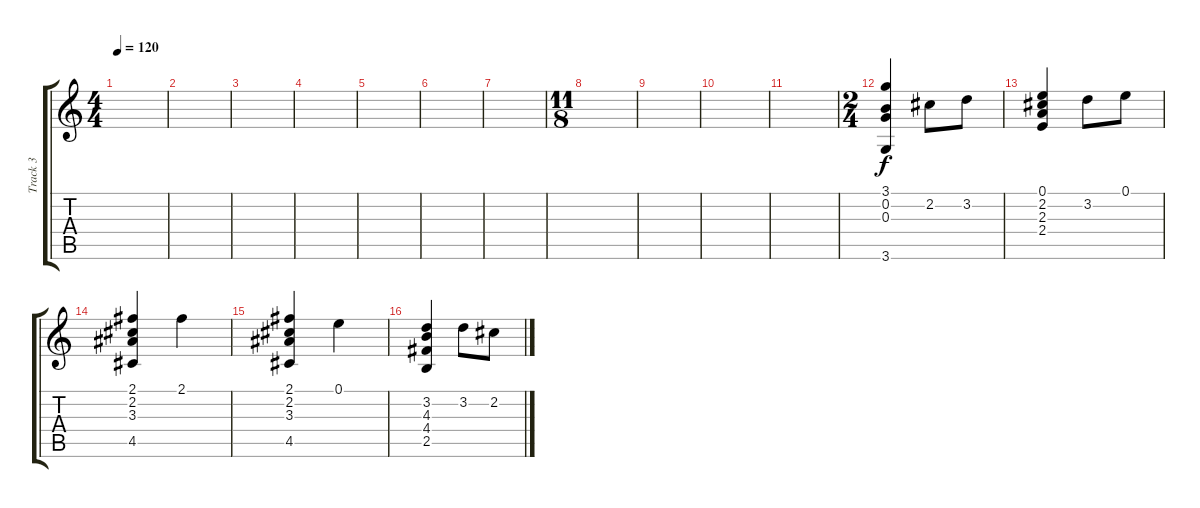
\track ("Track 3" "Track 3") {instrument electricguitarclean}
\staff {score tabs}
\tuning (E4 B3 G3 D3 A2 E2) {hide}
\ts (4 4)
\tempo 120
\clef g2
\ks c
|
|
|
|
|
|
|
\ts (11 8)
|
|
|
|
\ts (2 4)
(3.1 0.2 0.3 3.6).4 2.2.8 3.2.8 |
(0.1 2.2 2.3 2.4).4 3.2.8 0.1.8 |
(2.1 2.2 3.3 4.5).4 2.1.4 |
(2.1 2.2 3.3 4.5).4 0.1.4 |
(3.2 4.3 4.4 2.5).4 3.2.8 2.2.8
